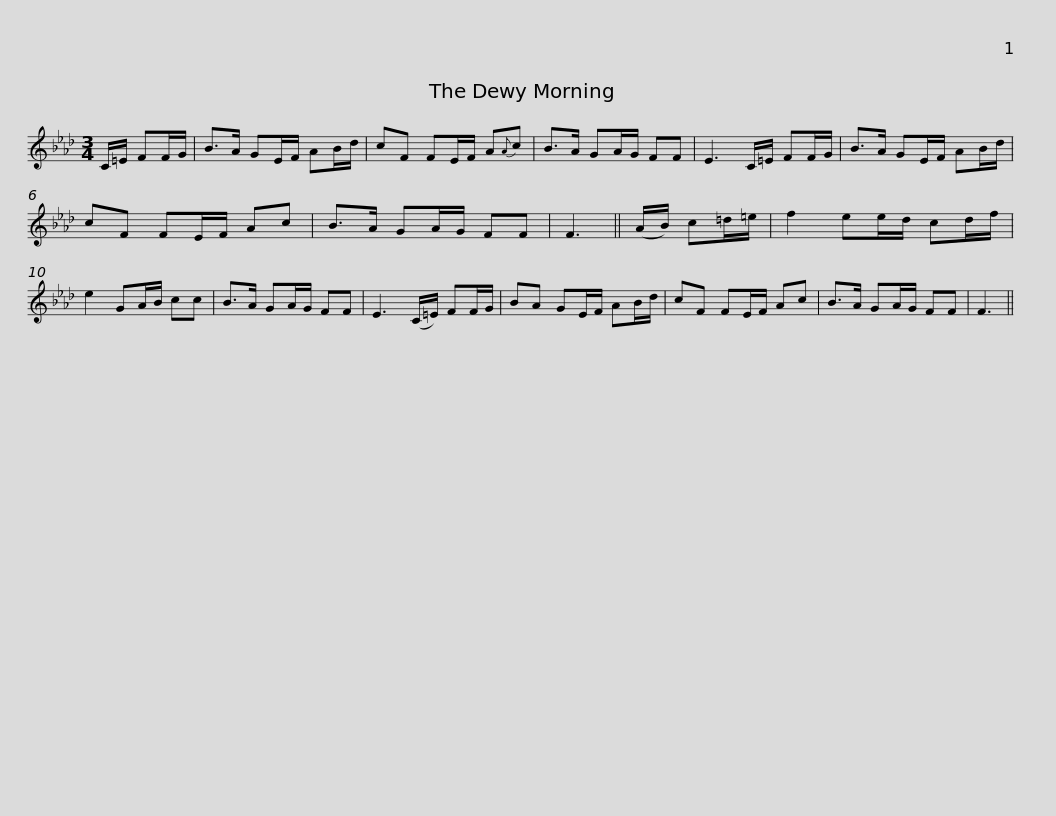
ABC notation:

X:1
L:1/8
M:3/4
I:linebreak $
K:Fmin
V:1 treble
V:1
 C/=E/ FF/G/ | B>A GE/F/ AB/d/ | cF FE/F/ A{A}c | B>A GA/G/ FF | E3 C/=E/ FF/G/ | %5
 B>A GE/F/ AB/d/ |$ cF FE/F/ Ac | B>A GA/G/ FF | F3 || (A/B/) c=d/=e/ | %10
 f2 ee/d/ cd/f/ | e2 GA/B/ cc | B>A GA/G/ FF |$ E3 (C/=E/) FF/G/ | BA GE/F/ AB/d/ | %15
 cF FE/F/ Ac | B>A GA/G/ FF | F3 || %18
